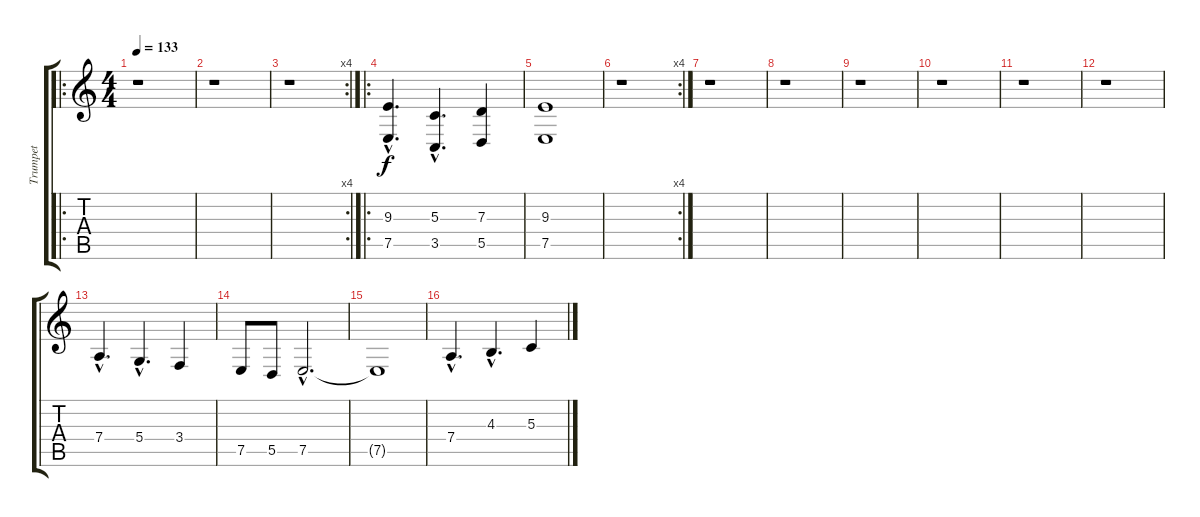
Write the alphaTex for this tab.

\track ("Trumpet" "Trumpet") {instrument trombone}
\staff {score tabs}
\tuning (E4 B3 G3 D3 A2 E2) {hide}
\ro
\ts (4 4)
\tempo 133
\clef g2
\ks c
r.1{dy f instrument trombone} |
r.1 |
\rc 4
r.1 |
\ro
(9.3{hac} 7.5{hac}).4{d} (5.3{hac} 3.5{hac}).4{d} (7.3 5.5).4 |
(9.3 7.5).1 |
\rc 4
r.1 |
r.1 |
r.1 |
r.1 |
r.1 |
r.1 |
r.1 |
7.4{hac}.4{d} 5.4{hac}.4{d} 3.4.4 |
7.5.8 5.5.8 7.5{hac}.2{d} |
7.5{t}.1 |
7.4{hac}.4{d} 4.3{hac}.4{d} 5.3.4
